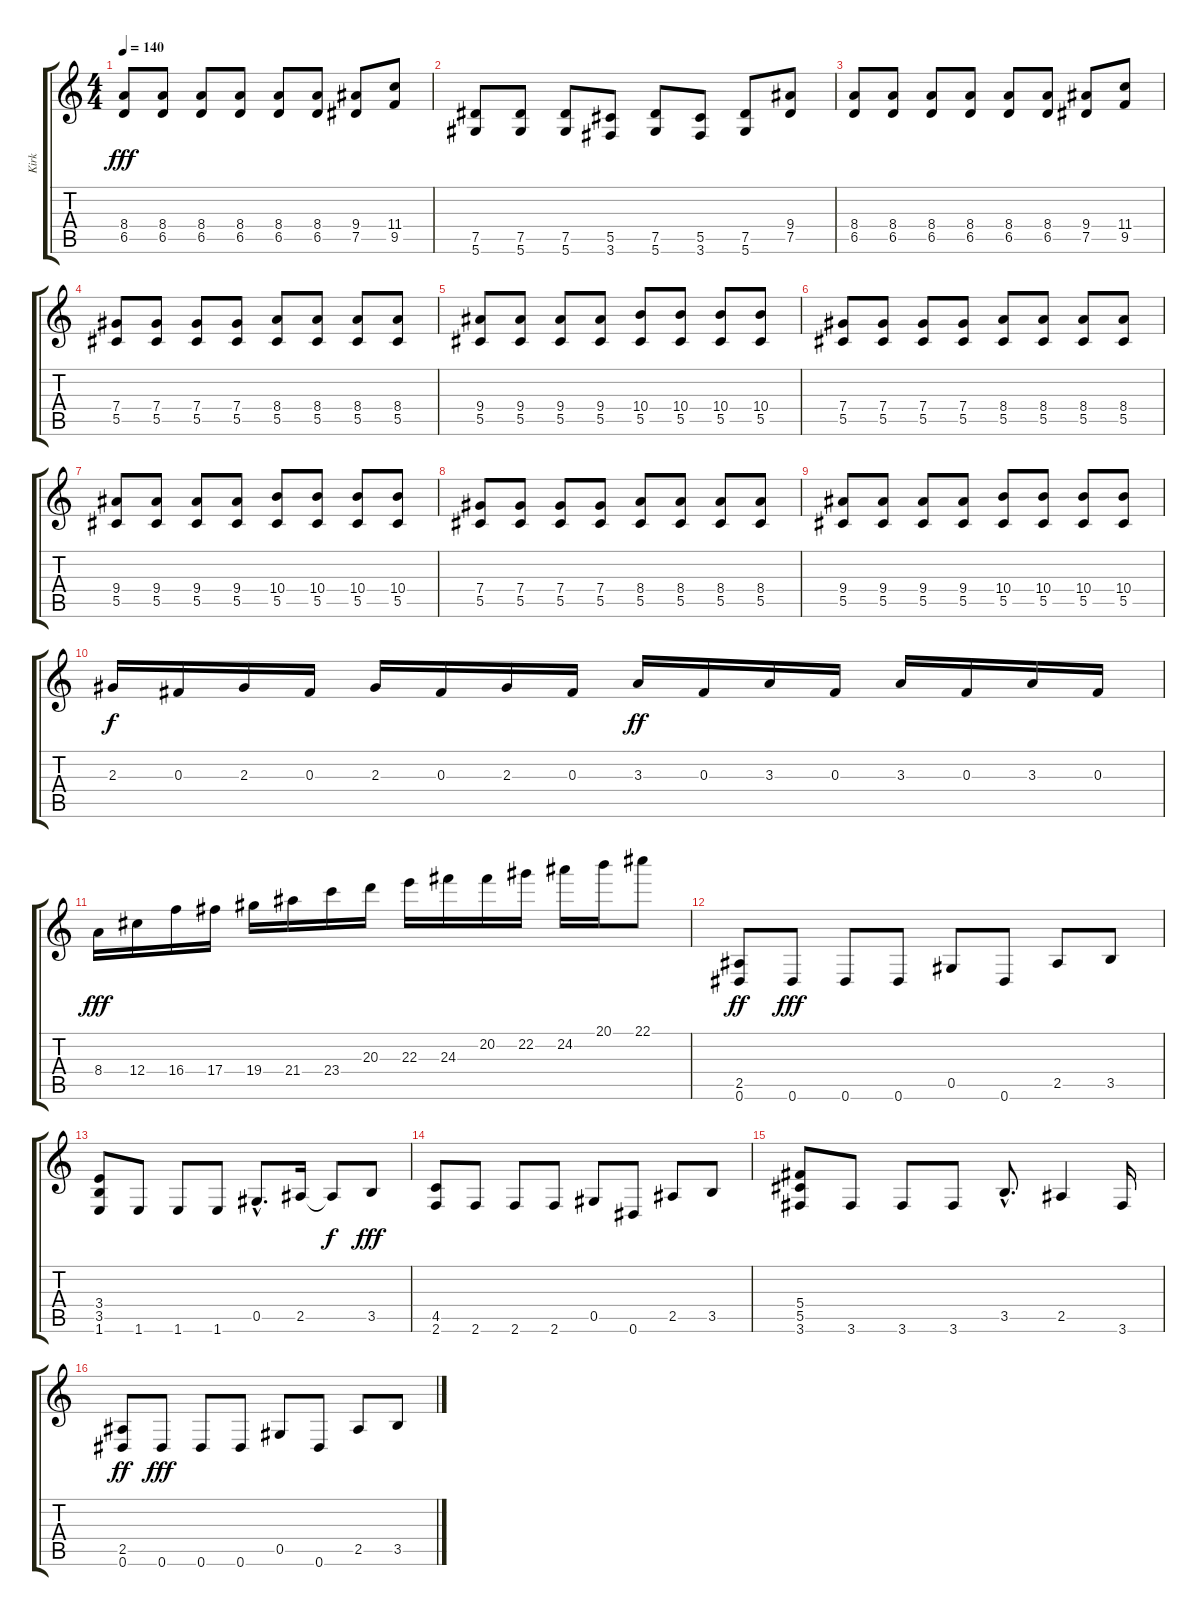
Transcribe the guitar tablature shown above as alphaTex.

\track ("Kirk" "Kirk") {instrument overdrivenguitar}
\staff {score tabs}
\tuning (Eb4 Bb3 Gb3 Db3 Ab2 Eb2) {hide}
\ts (4 4)
\tempo 140
\clef g2
\ks c
(8.4 6.5).8{dy fff} (8.4 6.5).8 (8.4 6.5).8 (8.4 6.5).8 (8.4 6.5).8 (8.4 6.5).8 (9.4 7.5).8 (11.4 9.5).8 |
(7.5 5.6).8 (7.5 5.6).8 (7.5 5.6).8 (5.5 3.6).8 (7.5 5.6).8 (5.5 3.6).8 (7.5 5.6).8 (9.4 7.5).8 |
(8.4 6.5).8 (8.4 6.5).8 (8.4 6.5).8 (8.4 6.5).8 (8.4 6.5).8 (8.4 6.5).8 (9.4 7.5).8 (11.4 9.5).8 |
(7.4 5.5).8 (7.4 5.5).8 (7.4 5.5).8 (7.4 5.5).8 (8.4 5.5).8 (8.4 5.5).8 (8.4 5.5).8 (8.4 5.5).8 |
(9.4 5.5).8 (9.4 5.5).8 (9.4 5.5).8 (9.4 5.5).8 (10.4 5.5).8 (10.4 5.5).8 (10.4 5.5).8 (10.4 5.5).8 |
(7.4 5.5).8 (7.4 5.5).8 (7.4 5.5).8 (7.4 5.5).8 (8.4 5.5).8 (8.4 5.5).8 (8.4 5.5).8 (8.4 5.5).8 |
(9.4 5.5).8 (9.4 5.5).8 (9.4 5.5).8 (9.4 5.5).8 (10.4 5.5).8 (10.4 5.5).8 (10.4 5.5).8 (10.4 5.5).8 |
(7.4 5.5).8 (7.4 5.5).8 (7.4 5.5).8 (7.4 5.5).8 (8.4 5.5).8 (8.4 5.5).8 (8.4 5.5).8 (8.4 5.5).8 |
(9.4 5.5).8 (9.4 5.5).8 (9.4 5.5).8 (9.4 5.5).8 (10.4 5.5).8 (10.4 5.5).8 (10.4 5.5).8 (10.4 5.5).8 |
2.3.16{dy f} 0.3.16 2.3.16 0.3.16 2.3.16 0.3.16 2.3.16 0.3.16 3.3.16{dy ff} 0.3.16 3.3.16 0.3.16 3.3.16 0.3.16 3.3.16 0.3.16 |
8.4.16{dy fff} 12.4.16 16.4.16 17.4.16 19.4.16 21.4.16 23.4.16 20.3.16 22.3.16 24.3.16 20.2.16 22.2.16 24.2.16 20.1.16 22.1.8 |
(2.5 0.6).8{dy ff} 0.6.8{dy fff} 0.6.8 0.6.8 0.5.8 0.6.8 2.5.8 3.5.8 |
(3.4 3.5 1.6).8 1.6.8 1.6.8 1.6.8 0.5{hac}.8{d} 2.5.16 2.5{t}.8{dy f} 3.5.8{dy fff} |
(4.5 2.6).8 2.6.8 2.6.8 2.6.8 0.5.8 0.6.8 2.5.8 3.5.8 |
(5.4 5.5 3.6).8 3.6.8 3.6.8 3.6.8 3.5{hac}.8{d} 2.5.4 3.6.16 |
(2.5 0.6).8{dy ff} 0.6.8{dy fff} 0.6.8 0.6.8 0.5.8 0.6.8 2.5.8 3.5.8
